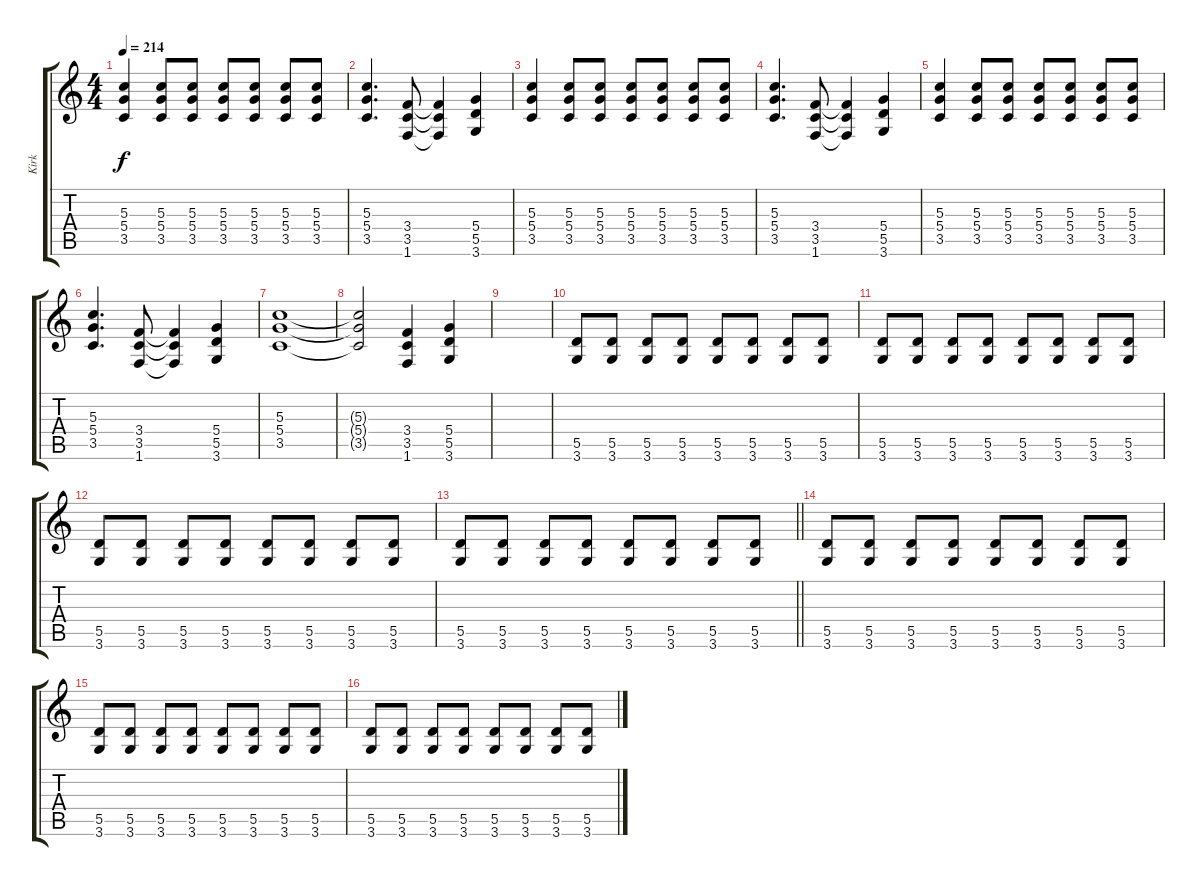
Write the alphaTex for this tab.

\track ("Kirk" "Kirk") {instrument distortionguitar}
\staff {score tabs}
\tuning (E4 B3 G3 D3 A2 E2) {hide}
\ts (4 4)
\tempo 214
\clef g2
\ks c
(5.3 5.4 3.5).4{dy f} (5.3 5.4 3.5).8 (5.3 5.4 3.5).8 (5.3 5.4 3.5).8 (5.3 5.4 3.5).8 (5.3 5.4 3.5).8 (5.3 5.4 3.5).8 |
(5.3 5.4 3.5).4{d} (3.4 3.5 1.6).8 (3.4{t} 3.5{t} 1.6{t}).4 (5.4 5.5 3.6).4 |
(5.3 5.4 3.5).4 (5.3 5.4 3.5).8 (5.3 5.4 3.5).8 (5.3 5.4 3.5).8 (5.3 5.4 3.5).8 (5.3 5.4 3.5).8 (5.3 5.4 3.5).8 |
(5.3 5.4 3.5).4{d} (3.4 3.5 1.6).8 (3.4{t} 3.5{t} 1.6{t}).4 (5.4 5.5 3.6).4 |
(5.3 5.4 3.5).4 (5.3 5.4 3.5).8 (5.3 5.4 3.5).8 (5.3 5.4 3.5).8 (5.3 5.4 3.5).8 (5.3 5.4 3.5).8 (5.3 5.4 3.5).8 |
(5.3 5.4 3.5).4{d} (3.4 3.5 1.6).8 (3.4{t} 3.5{t} 1.6{t}).4 (5.4 5.5 3.6).4 |
(5.3 5.4 3.5).1 |
(5.3{t} 5.4{t} 3.5{t}).2 (3.4 3.5 1.6).4 (5.4 5.5 3.6).4 |
|
(5.5 3.6).8 (5.5 3.6).8 (5.5 3.6).8 (5.5 3.6).8 (5.5 3.6).8 (5.5 3.6).8 (5.5 3.6).8 (5.5 3.6).8 |
(5.5 3.6).8 (5.5 3.6).8 (5.5 3.6).8 (5.5 3.6).8 (5.5 3.6).8 (5.5 3.6).8 (5.5 3.6).8 (5.5 3.6).8 |
(5.5 3.6).8 (5.5 3.6).8 (5.5 3.6).8 (5.5 3.6).8 (5.5 3.6).8 (5.5 3.6).8 (5.5 3.6).8 (5.5 3.6).8 |
\barLineRight lightlight
(5.5 3.6).8 (5.5 3.6).8 (5.5 3.6).8 (5.5 3.6).8 (5.5 3.6).8 (5.5 3.6).8 (5.5 3.6).8 (5.5 3.6).8 |
(5.5 3.6).8 (5.5 3.6).8 (5.5 3.6).8 (5.5 3.6).8 (5.5 3.6).8 (5.5 3.6).8 (5.5 3.6).8 (5.5 3.6).8 |
(5.5 3.6).8 (5.5 3.6).8 (5.5 3.6).8 (5.5 3.6).8 (5.5 3.6).8 (5.5 3.6).8 (5.5 3.6).8 (5.5 3.6).8 |
(5.5 3.6).8 (5.5 3.6).8 (5.5 3.6).8 (5.5 3.6).8 (5.5 3.6).8 (5.5 3.6).8 (5.5 3.6).8 (5.5 3.6).8
